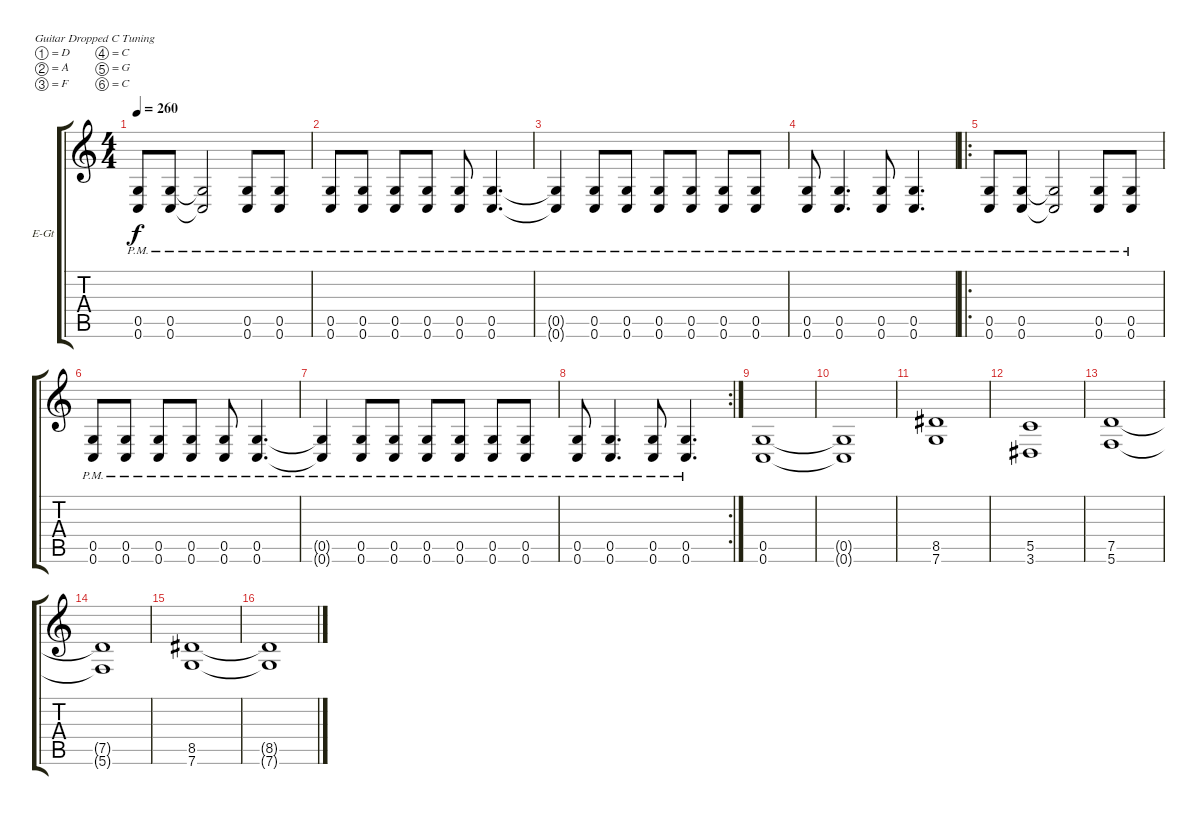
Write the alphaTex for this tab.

\bracketExtendMode groupsimilarinstruments
\firstSystemTrackNameOrientation horizontal
\otherSystemsTrackNameOrientation horizontal
\track ("Sal" "E-Gt") {instrument distortionguitar}
\staff {score tabs}
\tuning (D4 A3 F3 C3 G2 C2)
\ts (4 4)
\tempo 260
\clef g2
\ks c
(0.5{pm} 0.6{pm}).8{dy f} (0.5{pm} 0.6{pm}).8 (0.5{pm t} 0.6{pm t}).2 (0.5{pm} 0.6{pm}).8 (0.5{pm} 0.6{pm}).8 |
(0.5{pm} 0.6{pm}).8 (0.5{pm} 0.6{pm}).8 (0.5{pm} 0.6{pm}).8 (0.5{pm} 0.6{pm}).8 (0.5{pm} 0.6{pm}).8 (0.5{pm} 0.6{pm}).4{d} |
(0.5{pm t} 0.6{pm t}).4 (0.5{pm} 0.6{pm}).8 (0.5{pm} 0.6{pm}).8 (0.5{pm} 0.6{pm}).8 (0.5{pm} 0.6{pm}).8 (0.5{pm} 0.6{pm}).8 (0.5{pm} 0.6{pm}).8 |
(0.5{pm} 0.6{pm}).8 (0.5{pm} 0.6{pm}).4{d} (0.5{pm} 0.6{pm}).8 (0.5{pm} 0.6{pm}).4{d} |
\ro
(0.5{pm} 0.6{pm}).8 (0.5{pm} 0.6{pm}).8 (0.5{pm t} 0.6{pm t}).2 (0.5{pm} 0.6{pm}).8 (0.5{pm} 0.6{pm}).8 |
(0.5{pm} 0.6{pm}).8 (0.5{pm} 0.6{pm}).8 (0.5{pm} 0.6{pm}).8 (0.5{pm} 0.6{pm}).8 (0.5{pm} 0.6{pm}).8 (0.5{pm} 0.6{pm}).4{d} |
(0.5{pm t} 0.6{pm t}).4 (0.5{pm} 0.6{pm}).8 (0.5{pm} 0.6{pm}).8 (0.5{pm} 0.6{pm}).8 (0.5{pm} 0.6{pm}).8 (0.5{pm} 0.6{pm}).8 (0.5{pm} 0.6{pm}).8 |
\rc 2
(0.5{pm} 0.6{pm}).8 (0.5{pm} 0.6{pm}).4{d} (0.5{pm} 0.6{pm}).8 (0.5{pm} 0.6{pm}).4{d} |
(0.5 0.6).1 |
(0.5{t} 0.6{t}).1 |
(8.5 7.6).1 |
(5.5 3.6).1 |
(7.5 5.6).1 |
(7.5{t} 5.6{t}).1 |
(8.5 7.6).1 |
(8.5{t} 7.6{t}).1
